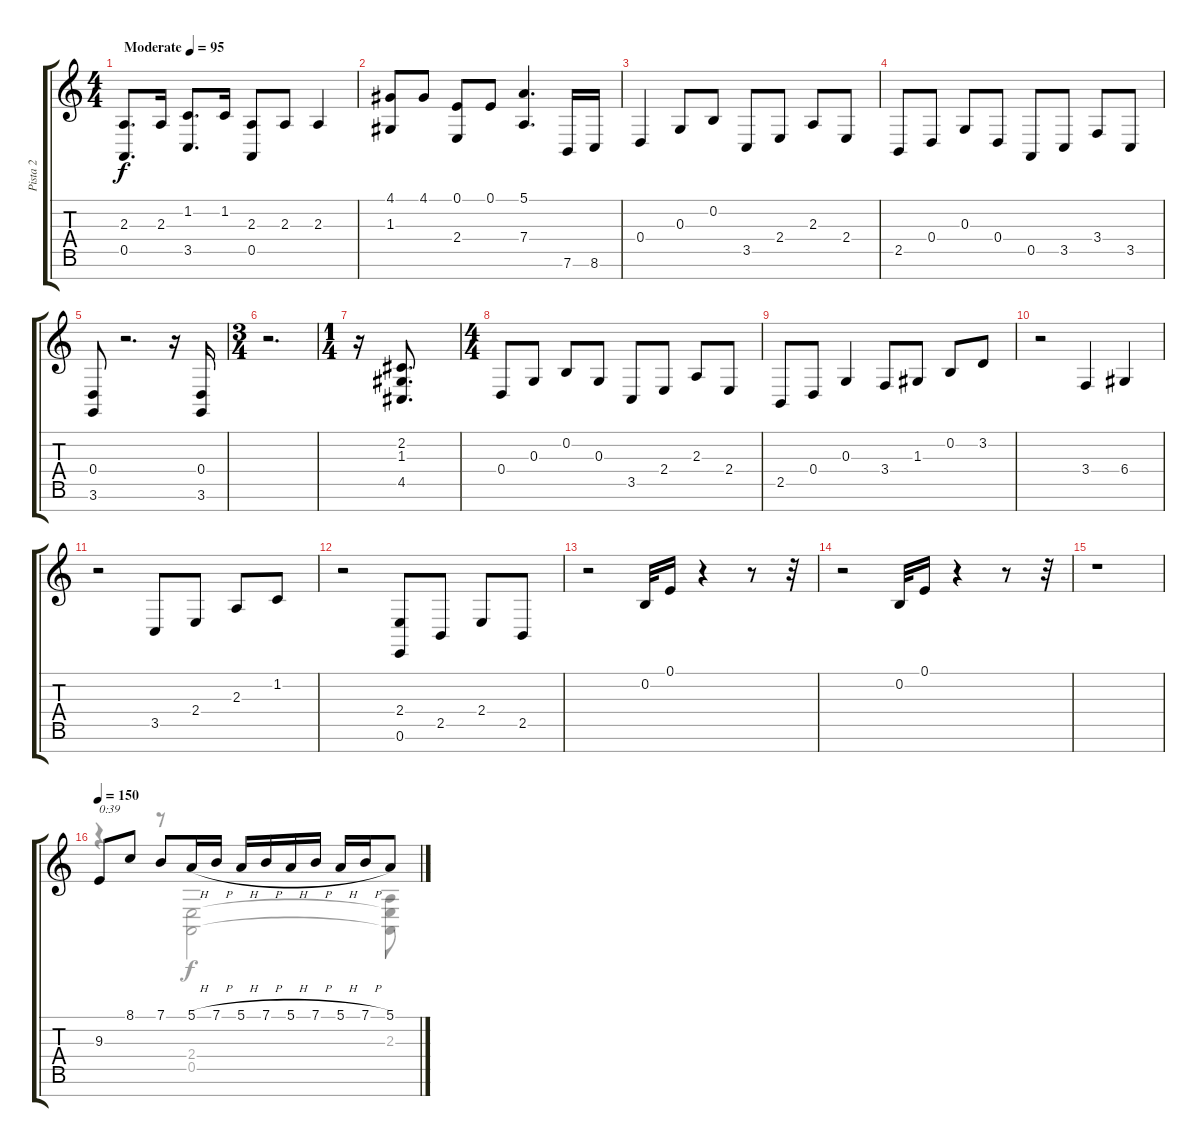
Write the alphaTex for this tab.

\track ("Pista 2" "Pista 2") {instrument acousticgrandpiano}
\staff {score tabs}
\tuning (E4 B3 G3 D3 A2 E2 B1) {hide}
\voice
\ts (4 4)
\tempo (95 "Moderate")
\clef g2
\ks c
(2.3 0.5).8{d dy f instrument acousticgrandpiano} 2.3.16 (1.2 3.5).8{d} 1.2.16 (2.3 0.5).8 2.3.8 2.3.4 |
(4.1 1.3).8 4.1.8 (0.1 2.4).8 0.1.8 (5.1 7.4).4{d} 7.6.16 8.6.16 |
0.4.4 0.3.8 0.2.8 3.5.8 2.4.8 2.3.8 2.4.8 |
2.5.8 0.4.8 0.3.8 0.4.8 0.5.8 3.5.8 3.4.8 3.5.8 |
(0.4 3.6).8 r.2{d} r.16 (0.4 3.6).16 |
\ts (3 4)
r.2{d} |
\ts (1 4)
r.16 (2.2 1.3 4.5).8{d} |
\ts (4 4)
0.4.8 0.3.8 0.2.8 0.3.8 3.5.8 2.4.8 2.3.8 2.4.8 |
2.5.8 0.4.8 0.3.4 3.4.8 1.3.8 0.2.8 3.2.8 |
r.2 3.4.4 6.4.4 |
r.2 3.5.8 2.4.8 2.3.8 1.2.8 |
r.2 (2.4 0.6).8 2.5.8 2.4.8 2.5.8 |
r.2 0.2.32 0.1.16 r.4 r.8 r.32 |
r.2 0.2.32 0.1.16 r.4 r.8 r.32 |
r.1 |
\tempo 137
\tempo 150
9.3.8{txt "0:39" instrument harpsichord} 8.1.8 7.1.8 5.1{h}.16 7.1{h}.16 5.1{h}.16 7.1{h}.16 5.1{h}.16 7.1{h}.16 5.1{h}.16 7.1{h}.16 5.1.8
\voice
\clef g2
\ottava regular
\simile none
\ks c
|
|
|
|
|
|
|
|
|
|
|
|
|
|
|
r.4 r.8 (2.4 0.5).2 (2.3 2.4{t} 0.5{t}).8
